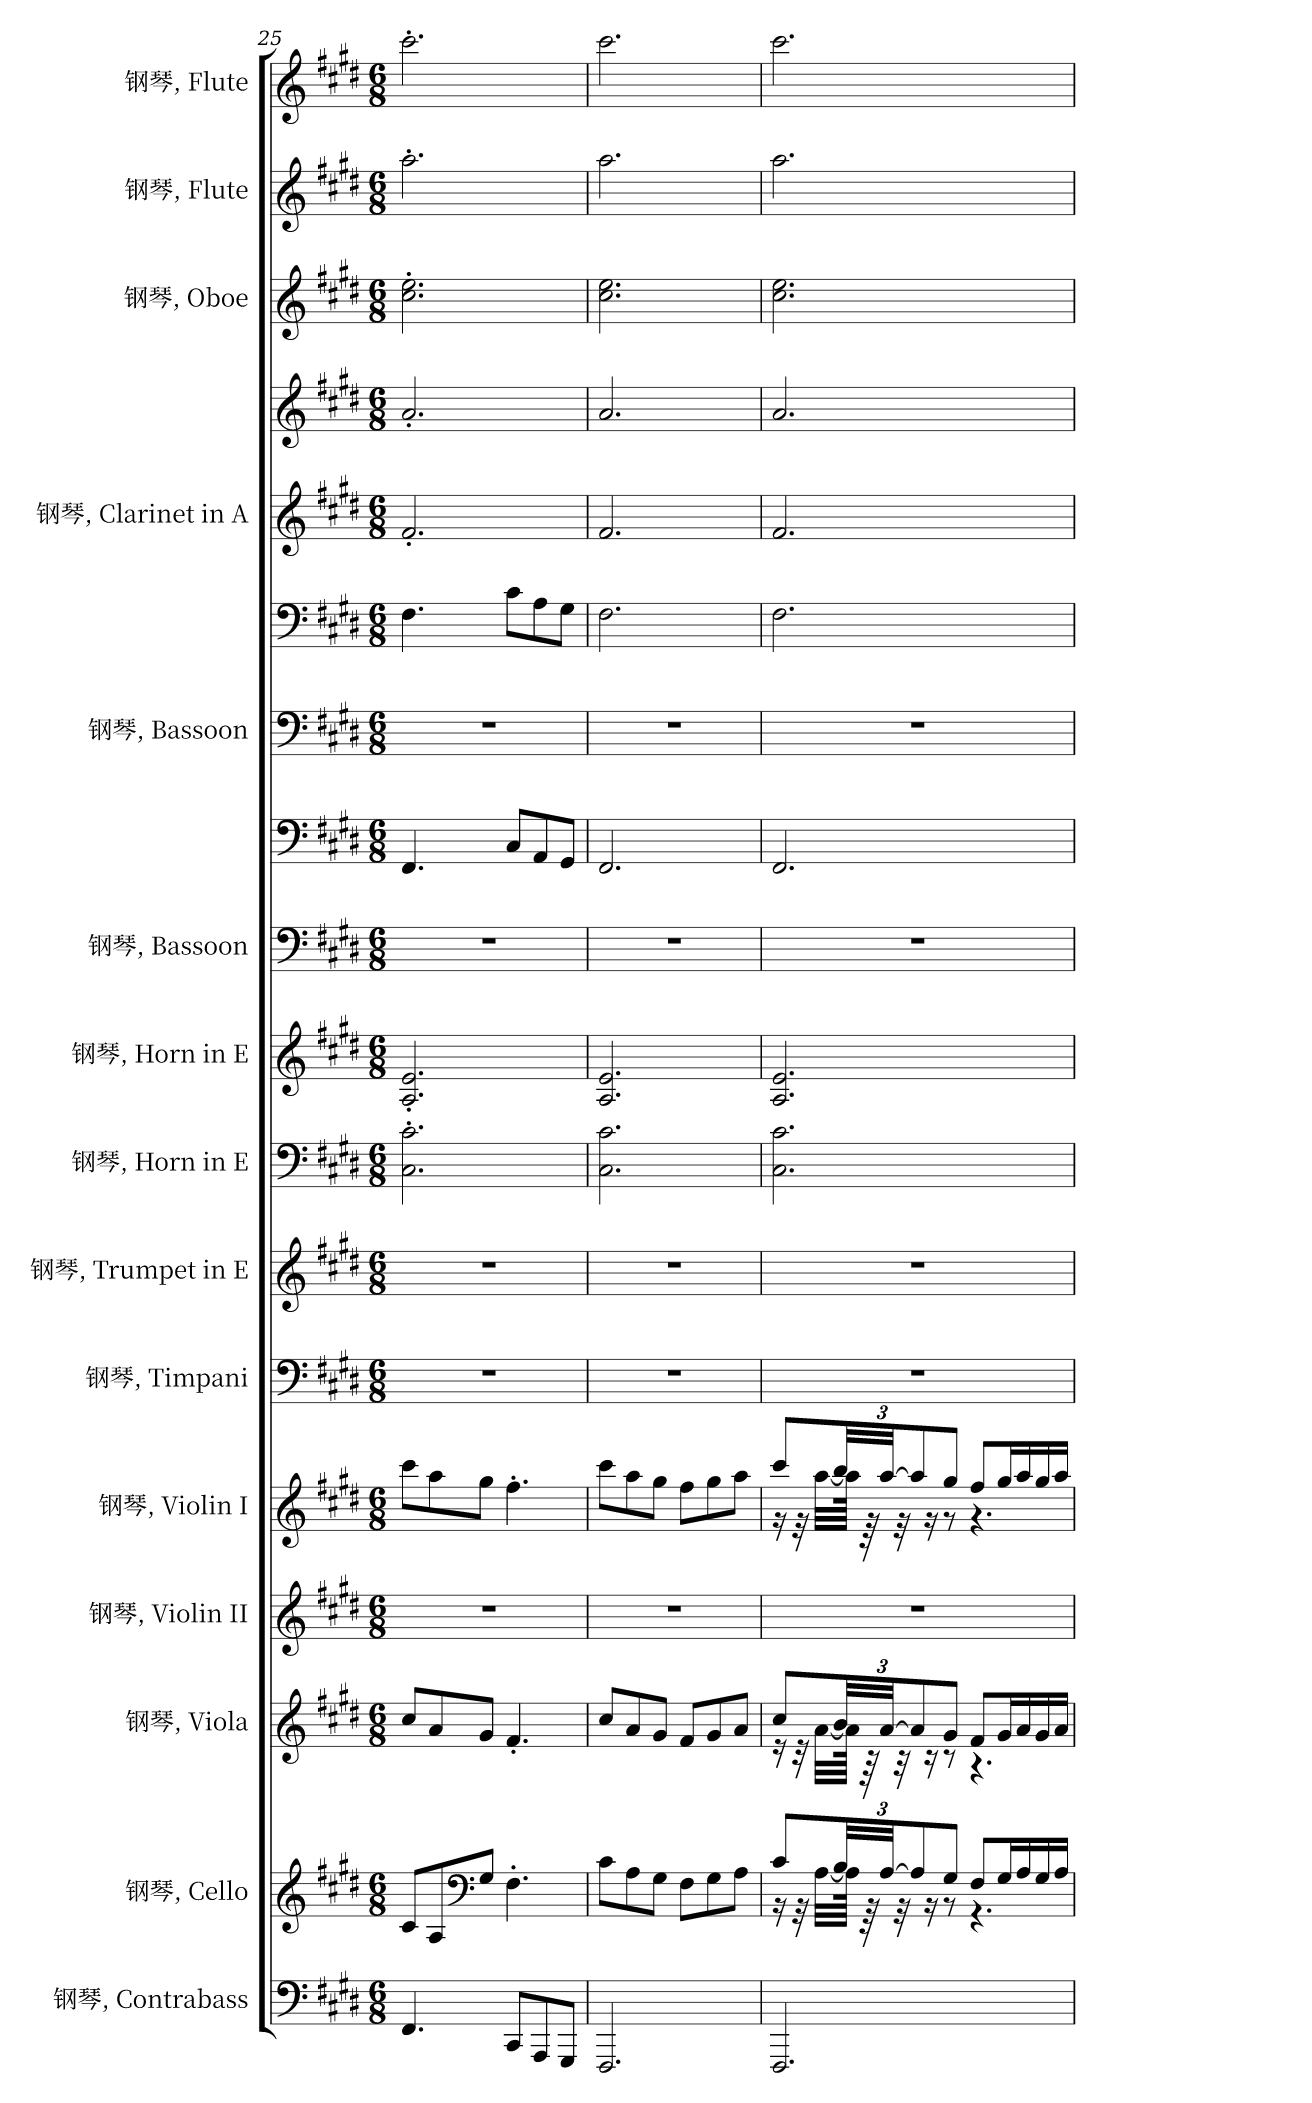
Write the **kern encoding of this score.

**kern	**kern	**kern	**kern	**kern	**kern	**kern	**kern	**kern	**kern	**kern	**kern	**kern	**kern	**kern	**kern	**kern	**kern
*part15	*part14	*part13	*part12	*part11	*part10	*part9	*part8	*part7	*part6	*part6	*part5	*part5	*part4	*part4	*part3	*part2	*part1
*staff18	*staff17	*staff16	*staff15	*staff14	*staff13	*staff12	*staff11	*staff10	*staff9	*staff8	*staff7	*staff6	*staff5	*staff4	*staff3	*staff2	*staff1
*I"钢琴, Contrabass	*I"钢琴, Cello	*I"钢琴, Viola	*I"钢琴, Violin II	*I"钢琴, Violin I	*I"钢琴, Timpani	*I"钢琴, Trumpet in E	*I"钢琴, Horn in E	*I"钢琴, Horn in E	*I"钢琴, Bassoon	*	*I"钢琴, Bassoon	*	*I"钢琴, Clarinet in A	*	*I"钢琴, Oboe	*I"钢琴, Flute	*I"钢琴, Flute
!!LO:PB:g=z
*clefF4	*clefG2	*clefG2	*clefG2	*clefG2	*clefF4	*clefG2	*clefF4	*clefG2	*clefF4	*clefF4	*clefF4	*clefF4	*clefG2	*clefG2	*clefG2	*clefG2	*clefG2
*k[f#c#g#d#]	*k[f#c#g#d#]	*k[f#c#g#d#]	*k[f#c#g#d#]	*k[f#c#g#d#]	*k[f#c#g#d#]	*k[f#c#g#d#]	*k[f#c#g#d#]	*k[f#c#g#d#]	*k[f#c#g#d#]	*k[f#c#g#d#]	*k[f#c#g#d#]	*k[f#c#g#d#]	*k[f#c#g#d#]	*k[f#c#g#d#]	*k[f#c#g#d#]	*k[f#c#g#d#]	*k[f#c#g#d#]
*M6/8	*M6/8	*M6/8	*M6/8	*M6/8	*M6/8	*M6/8	*M6/8	*M6/8	*M6/8	*M6/8	*M6/8	*M6/8	*M6/8	*M6/8	*M6/8	*M6/8	*M6/8
=25	=25	=25	=25	=25	=25	=25	=25	=25	=25	=25	=25	=25	=25	=25	=25	=25	=25
4.FF#/	8c#/L	8cc#/L	2.r	8ccc#\L	2.r	2.r	2.C#\' 2.c#\'	2.A/' 2.e/'	2.r	4.FF#/	2.r	4.F#\	2.f#'/	2.a'/	2.cc#\' 2.ee\'	2.aa'\	2.ccc#'\
.	8A/	8a/	.	8aa\	.	.	.	.	.	.	.	.	.	.	.	.	.
*	*clefF4	*	*	*	*	*	*	*	*	*	*	*	*	*	*	*	*
.	8G#/J	8g#/J	.	8gg#\J	.	.	.	.	.	.	.	.	.	.	.	.	.
8CC#/L	4.F#'\	4.f#'/	.	4.ff#'\	.	.	.	.	.	8C#/L	.	8c#\L	.	.	.	.	.
8AAA/	.	.	.	.	.	.	.	.	.	8AA/	.	8A\	.	.	.	.	.
8GGG#/J	.	.	.	.	.	.	.	.	.	8GG#/J	.	8G#\J	.	.	.	.	.
=26	=26	=26	=26	=26	=26	=26	=26	=26	=26	=26	=26	=26	=26	=26	=26	=26	=26
2.FFF#/	8c#\L	8cc#/L	2.r	8ccc#\L	2.r	2.r	2.C#\ 2.c#\	2.A/ 2.e/	2.r	2.FF#/	2.r	2.F#\	2.f#/	2.a/	2.cc#\ 2.ee\	2.aa\	2.ccc#\
.	8A\	8a/	.	8aa\	.	.	.	.	.	.	.	.	.	.	.	.	.
.	8G#\J	8g#/J	.	8gg#\J	.	.	.	.	.	.	.	.	.	.	.	.	.
.	8F#\L	8f#/L	.	8ff#\L	.	.	.	.	.	.	.	.	.	.	.	.	.
.	8G#\	8g#/	.	8gg#\	.	.	.	.	.	.	.	.	.	.	.	.	.
.	8A\J	8a/J	.	8aa\J	.	.	.	.	.	.	.	.	.	.	.	.	.
=27	=27	=27	=27	=27	=27	=27	=27	=27	=27	=27	=27	=27	=27	=27	=27	=27	=27
*	*^	*^	*	*^	*	*	*	*	*	*	*	*	*	*	*	*	*
2.FFF#/	8c#/L	16r	8cc#/L	16r	2.r	8ccc#/L	16r	2.r	2.r	2.C#\ 2.c#\	2.A/ 2.e/	2.r	2.FF#/	2.r	2.F#\	2.f#/	2.a/	2.cc#\ 2.ee\	2.aa\	2.ccc#\
.	.	32r	.	32r	.	.	32r	.	.	.	.	.	.	.	.	.	.	.	.	.
.	.	[32A\LLL	.	[32a\LLL	.	.	[32aa\LLL	.	.	.	.	.	.	.	.	.	.	.	.	.
*	*Xbrackettup	*	*Xbrackettup	*	*	*Xbrackettup	*	*	*	*	*	*	*	*	*	*	*	*	*	*
.	48B/LL	64A\JJJk]	48b/LL	64a\JJJk]	.	48bb/LL	64aa\JJJk]	.	.	.	.	.	.	.	.	.	.	.	.	.
.	.	64r	.	64r	.	.	64r	.	.	.	.	.	.	.	.	.	.	.	.	.
.	[48A/JJ	.	[48a/JJ	.	.	[48aa/JJ	.	.	.	.	.	.	.	.	.	.	.	.	.	.
.	.	32r	.	32r	.	.	32r	.	.	.	.	.	.	.	.	.	.	.	.	.
.	12A/]	.	12a/]	.	.	12aa/]	.	.	.	.	.	.	.	.	.	.	.	.	.	.
.	.	16r	.	16r	.	.	16r	.	.	.	.	.	.	.	.	.	.	.	.	.
.	8G#/J	8r	8g#/J	8r	.	8gg#/J	8r	.	.	.	.	.	.	.	.	.	.	.	.	.
.	8F#/L	4.r	8f#/L	4.r	.	8ff#/L	4.r	.	.	.	.	.	.	.	.	.	.	.	.	.
.	16G#/L	.	16g#/L	.	.	16gg#/L	.	.	.	.	.	.	.	.	.	.	.	.	.	.
.	16A/	.	16a/	.	.	16aa/	.	.	.	.	.	.	.	.	.	.	.	.	.	.
.	16G#/	.	16g#/	.	.	16gg#/	.	.	.	.	.	.	.	.	.	.	.	.	.	.
.	16A/JJ	.	16a/JJ	.	.	16aa/JJ	.	.	.	.	.	.	.	.	.	.	.	.	.	.
*	*v	*v	*	*	*	*v	*v	*	*	*	*	*	*	*	*	*	*	*	*	*
*	*	*v	*v	*	*	*	*	*	*	*	*	*	*	*	*	*	*	*
=	=	=	=	=	=	=	=	=	=	=	=	=	=	=	=	=	=
*-	*-	*-	*-	*-	*-	*-	*-	*-	*-	*-	*-	*-	*-	*-	*-	*-	*-
